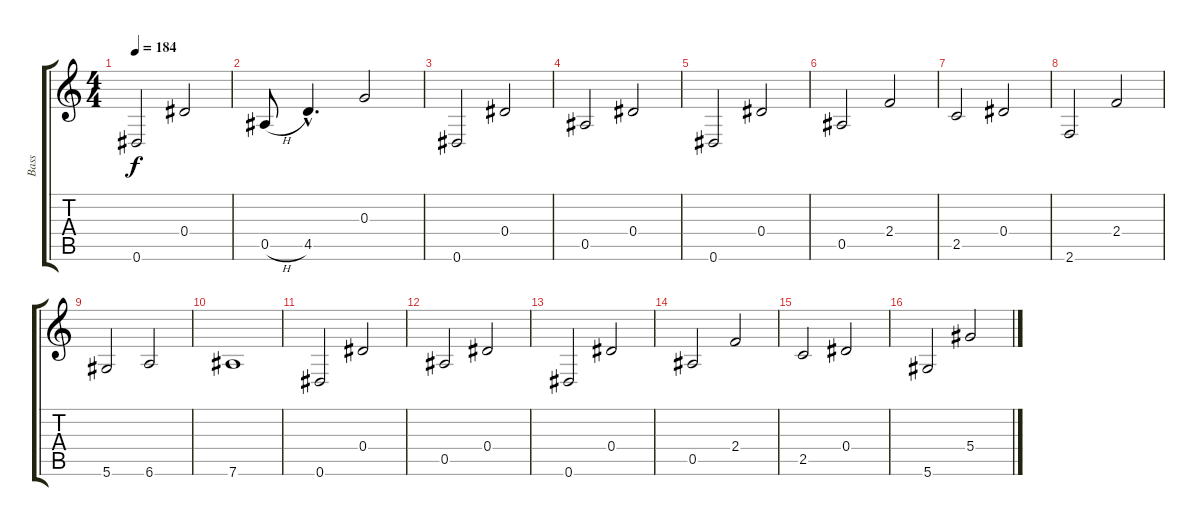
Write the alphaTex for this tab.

\track ("Bass" "Bass") {instrument acousticguitarnylon}
\staff {score tabs}
\tuning (Eb4 Bb3 G3 Eb3 Bb2 Eb2) {hide}
\ts (4 4)
\tempo 184
\clef g2
\ks c
0.6.2{dy f} 0.4.2 |
0.5{h}.8 4.5{hac}.4{d} 0.3.2 |
0.6.2 0.4.2 |
0.5.2 0.4.2 |
0.6.2 0.4.2 |
0.5.2 2.4.2 |
2.5.2 0.4.2 |
2.6.2 2.4.2 |
5.6.2 6.6.2 |
7.6.1 |
0.6.2 0.4.2 |
0.5.2 0.4.2 |
0.6.2 0.4.2 |
0.5.2 2.4.2 |
2.5.2 0.4.2 |
5.6.2 5.4.2
